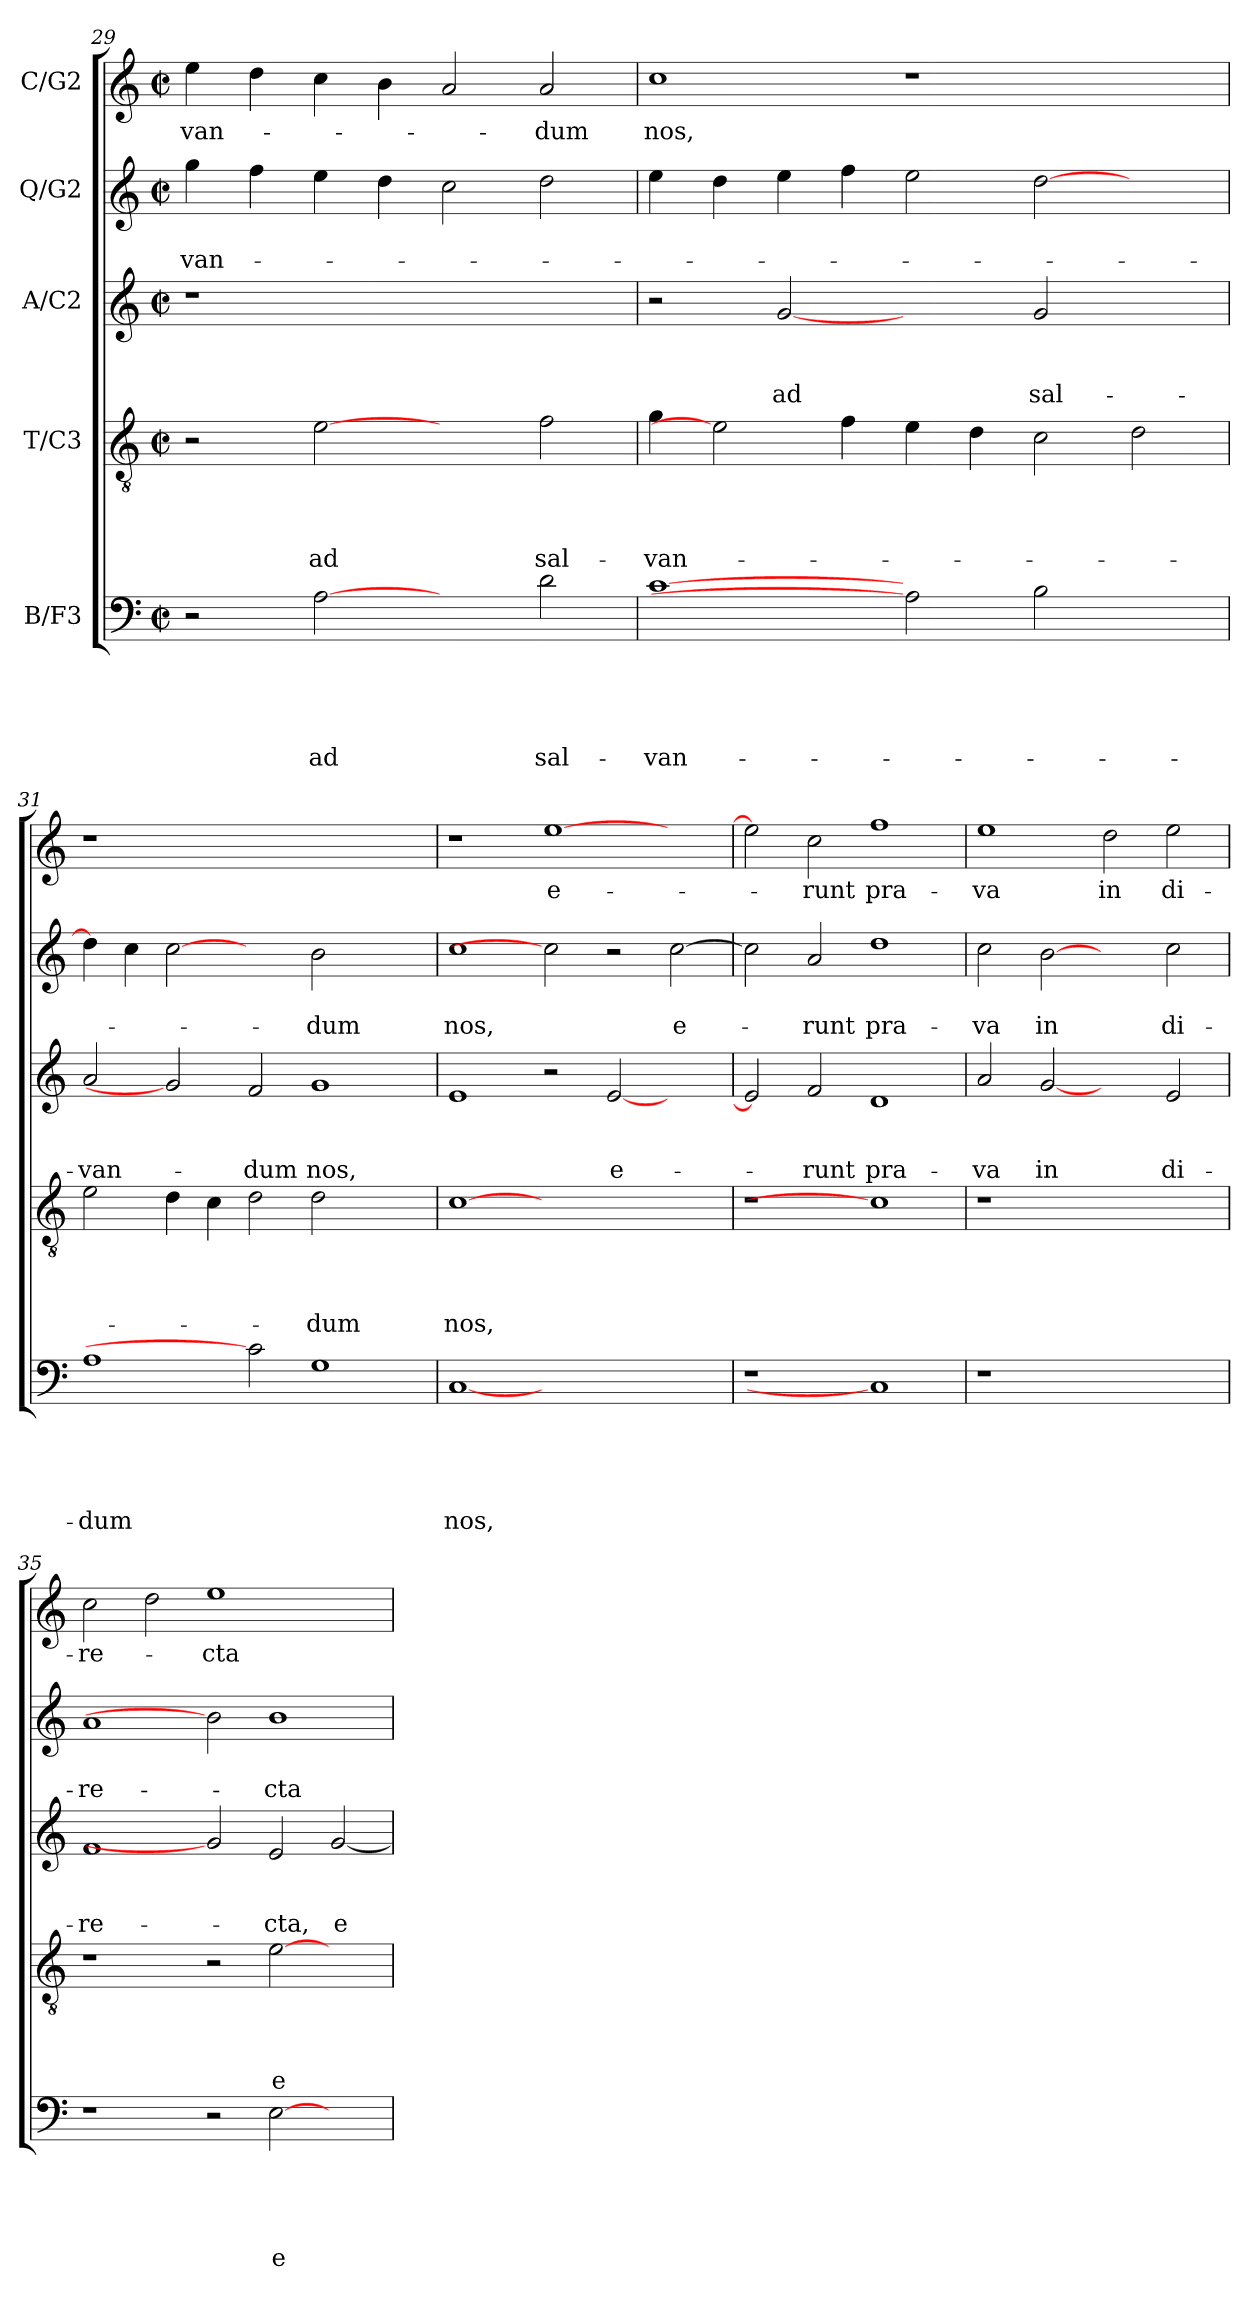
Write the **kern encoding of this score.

**kern	**text	**text	**text	**text	**text	**kern	**text	**text	**text	**text	**kern	**text	**text	**text	**kern	**text	**text	**kern	**text
*part5	*part5	*part5	*part5	*part5	*part5	*part4	*part4	*part4	*part4	*part4	*part3	*part3	*part3	*part3	*part2	*part2	*part2	*part1	*part1
*staff5	*staff5	*staff5	*staff5	*staff5	*staff5	*staff4	*staff4	*staff4	*staff4	*staff4	*staff3	*staff3	*staff3	*staff3	*staff2	*staff2	*staff2	*staff1	*staff1
*I"B/F3	*	*	*	*	*	*I"T/C3	*	*	*	*	*I"A/C2	*	*	*	*I"Q/G2	*	*	*I"C/G2	*
*clefF4	*	*	*	*	*	*clefGv2	*	*	*	*	*clefG2	*	*	*	*clefG2	*	*	*clefG2	*
*k[]	*	*	*	*	*	*k[]	*	*	*	*	*k[]	*	*	*	*k[]	*	*	*k[]	*
*C:	*	*	*	*	*	*C:	*	*	*	*	*C:	*	*	*	*C:	*	*	*C:	*
*M2/2	*	*	*	*	*	*M2/2	*	*	*	*	*M2/2	*	*	*	*M2/2	*	*	*M2/2	*
*met(c|)	*	*	*	*	*	*met(c|)	*	*	*	*	*met(c|)	*	*	*	*met(c|)	*	*	*met(c|)	*
=29	=29	=29	=29	=29	=29	=29	=29	=29	=29	=29	=29	=29	=29	=29	=29	=29	=29	=29	=29
!	!	!	!	!	!	!	!	!	!	!	!	!	!	!	!	!	!LO:LY:b	!	!LO:LY:b
2r	.	.	.	.	.	2r	.	.	.	.	1r	.	.	.	4gg\	.	-van-	4ee\	-van-
.	.	.	.	.	.	.	.	.	.	.	.	.	.	.	4ff\	.	.	4dd\	.
!	!	!	!	!	!LO:LY:b	!	!	!	!	!LO:LY:b	!	!	!	!	!	!	!	!	!
[2A	.	.	.	.	ad	[2e	.	.	.	ad	.	.	.	.	4ee\	.	.	4cc\	.
.	.	.	.	.	.	.	.	.	.	.	.	.	.	.	4dd\	.	.	4b\	.
2ryy	.	.	.	.	.	2ryy	.	.	.	.	1ryy	.	.	.	2cc\	.	.	2a/	.
!	!	!	!	!	!LO:LY:b	!	!	!	!	!LO:LY:b	!	!	!	!	!	!	!	!	!LO:LY:b
2d\	.	.	.	.	sal-	2f\	.	.	.	sal-	.	.	.	.	2dd\	.	.	2a/	-dum
=30	=30	=30	=30	=30	=30	=30	=30	=30	=30	=30	=30	=30	=30	=30	=30	=30	=30	=30	=30
!	!	!	!	!	!LO:LY:b	!	!	!	!	!LO:LY:b	!	!	!	!	!	!	!	!	!LO:LY:b
[1c	.	.	.	.	-van-	4g\	.	.	.	-van-	2r	.	.	.	4ee\	.	.	1cc	nos,
.	.	.	.	.	.	2e]	.	.	.	.	.	.	.	.	4dd\	.	.	.	.
!	!	!	!	!	!	!	!	!	!	!	!	!	!	!LO:LY:b	!	!	!	!	!
.	.	.	.	.	.	.	.	.	.	.	[2g	.	.	ad	4ee\	.	.	.	.
.	.	.	.	.	.	4f\	.	.	.	.	.	.	.	.	4ff\	.	.	.	.
2A]	.	.	.	.	.	4e\	.	.	.	.	2ryy	.	.	.	2ee\	.	.	1r	.
.	.	.	.	.	.	4d\	.	.	.	.	.	.	.	.	.	.	.	.	.
!	!	!	!	!	!	!	!	!	!	!	!	!	!	!LO:LY:b	!	!	!	!	!
2B\	.	.	.	.	.	2c\	.	.	.	.	2g/	.	.	sal-	[2dd\	.	.	.	.
2ryy	.	.	.	.	.	2d\	.	.	.	.	2ryy	.	.	.	2ryy	.	.	2ryy	.
!!LO:LB:g=z
=31	=31	=31	=31	=31	=31	=31	=31	=31	=31	=31	=31	=31	=31	=31	=31	=31	=31	=31	=31
!	!	!	!	!	!LO:LY:b	!	!	!	!	!	!	!	!	!LO:LY:b	!	!	!	!	!
1A	.	.	.	.	-dum	2e\	.	.	.	.	2a/	.	.	-van-	4dd\]	.	.	1r	.
.	.	.	.	.	.	.	.	.	.	.	.	.	.	.	4cc\	.	.	.	.
.	.	.	.	.	.	4d\	.	.	.	.	2g]	.	.	.	[2cc	.	.	.	.
.	.	.	.	.	.	4c\	.	.	.	.	.	.	.	.	.	.	.	.	.
!	!	!	!	!	!	!	!	!	!	!	!	!	!	!LO:LY:b	!	!	!	!	!
2c]	.	.	.	.	.	2d\	.	.	.	.	2f/	.	.	-dum	2ryy	.	.	1.ryy	.
!	!	!	!	!	!	!	!	!	!	!LO:LY:b	!	!	!	!LO:LY:b	!	!	!LO:LY:b	!	!
1G	.	.	.	.	.	2d\	.	.	.	-dum	1g	.	.	nos,	2b\	.	-dum	.	.
.	.	.	.	.	.	2ryy	.	.	.	.	.	.	.	.	2ryy	.	.	.	.
=32	=32	=32	=32	=32	=32	=32	=32	=32	=32	=32	=32	=32	=32	=32	=32	=32	=32	=32	=32
!	!	!	!	!	!LO:LY:b	!	!	!	!	!LO:LY:b	!	!	!	!	!	!	!LO:LY:b	!	!
[1C	.	.	.	.	nos,	[1c	.	.	.	nos,	1e	.	.	.	1cc	.	nos,	1r	.
!	!	!	!	!	!	!	!	!	!	!	!	!	!	!	!	!	!	!	!LO:LY:b
1.ryy	.	.	.	.	.	1.ryy	.	.	.	.	2r	.	.	.	2cc]	.	.	[1ee	e-
!	!	!	!	!	!	!	!	!	!	!	!	!	!	!LO:LY:b	!	!	!	!	!
.	.	.	.	.	.	.	.	.	.	.	[2e/	.	.	e-	2r	.	.	.	.
!	!	!	!	!	!	!	!	!	!	!	!	!	!	!	!	!	!LO:LY:b	!	!
.	.	.	.	.	.	.	.	.	.	.	2ryy	.	.	.	[2cc\	.	e-	2ryy	.
=33	=33	=33	=33	=33	=33	=33	=33	=33	=33	=33	=33	=33	=33	=33	=33	=33	=33	=33	=33
1r	.	.	.	.	.	1r	.	.	.	.	2e/]	.	.	.	2cc\]	.	.	2ee\]	.
!	!	!	!	!	!	!	!	!	!	!	!	!	!	!LO:LY:b	!	!	!LO:LY:b	!	!LO:LY:b
.	.	.	.	.	.	.	.	.	.	.	2f/	.	.	-runt	2a/	.	-runt	2cc\	-runt
!	!	!	!	!	!	!	!	!	!	!	!	!	!	!LO:LY:b	!	!	!LO:LY:b	!	!LO:LY:b
1C]	.	.	.	.	.	1c]	.	.	.	.	1d	.	.	pra-	1dd	.	pra-	1ff	pra-
=34	=34	=34	=34	=34	=34	=34	=34	=34	=34	=34	=34	=34	=34	=34	=34	=34	=34	=34	=34
!	!	!	!	!	!	!	!	!	!	!	!	!	!	!LO:LY:b	!	!	!LO:LY:b	!	!LO:LY:b
1r	.	.	.	.	.	1r	.	.	.	.	2a/	.	.	-va	2cc\	.	-va	1ee	-va
!	!	!	!	!	!	!	!	!	!	!	!	!	!	!LO:LY:b	!	!	!LO:LY:b	!	!
.	.	.	.	.	.	.	.	.	.	.	[2g	.	.	in	[2b	.	in	.	.
!	!	!	!	!	!	!	!	!	!	!	!	!	!	!	!	!	!	!	!LO:LY:b
1ryy	.	.	.	.	.	1ryy	.	.	.	.	2ryy	.	.	.	2ryy	.	.	2dd\	in
!	!	!	!	!	!	!	!	!	!	!	!	!	!	!LO:LY:b	!	!	!LO:LY:b	!	!LO:LY:b
.	.	.	.	.	.	.	.	.	.	.	2e/	.	.	di-	2cc\	.	di-	2ee\	di-
=35	=35	=35	=35	=35	=35	=35	=35	=35	=35	=35	=35	=35	=35	=35	=35	=35	=35	=35	=35
!	!	!	!	!	!	!	!	!	!	!	!	!	!	!LO:LY:b	!	!	!LO:LY:b	!	!LO:LY:b
1r	.	.	.	.	.	1r	.	.	.	.	1f	.	.	-re-	1a	.	-re-	2cc\	-re-
.	.	.	.	.	.	.	.	.	.	.	.	.	.	.	.	.	.	2dd\	.
!	!	!	!	!	!	!	!	!	!	!	!	!	!	!	!	!	!	!	!LO:LY:b
2r	.	.	.	.	.	2r	.	.	.	.	2g]	.	.	.	2b]	.	.	1ee	-cta
!	!	!	!	!	!LO:LY:b	!	!	!	!	!LO:LY:b	!	!	!	!LO:LY:b	!	!	!LO:LY:b	!	!
[2E\	.	.	.	.	e-	[2e\	.	.	.	e-	2e/	.	.	-cta,	1b	.	-cta	.	.
!	!	!	!	!	!	!	!	!	!	!	!	!	!	!LO:LY:b	!	!	!	!	!
2ryy	.	.	.	.	.	2ryy	.	.	.	.	[2g/	.	.	e-	.	.	.	2ryy	.
=	=	=	=	=	=	=	=	=	=	=	=	=	=	=	=	=	=	=	=
*-	*-	*-	*-	*-	*-	*-	*-	*-	*-	*-	*-	*-	*-	*-	*-	*-	*-	*-	*-
